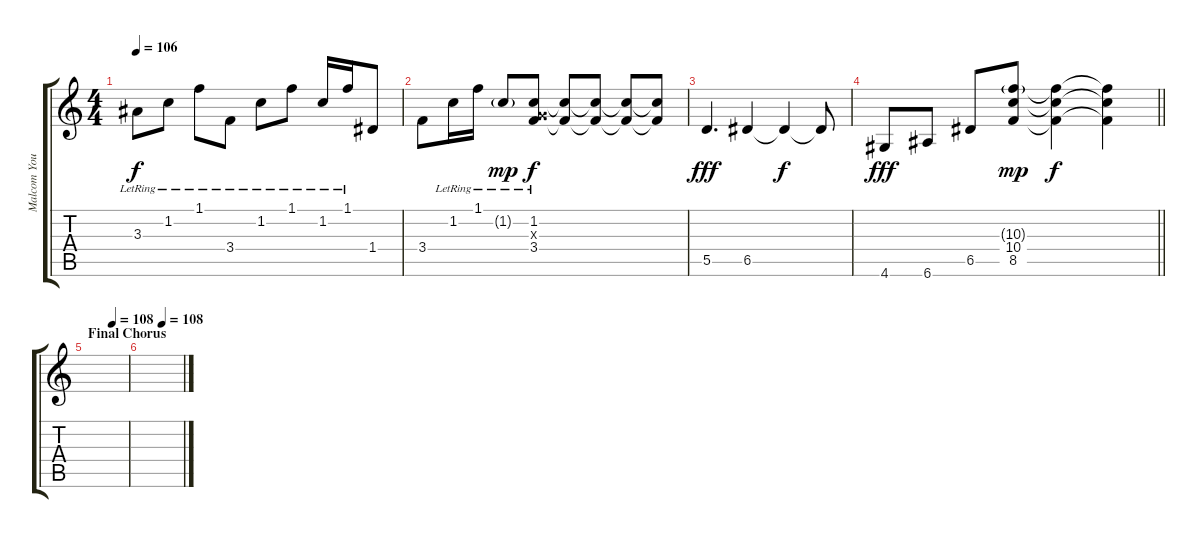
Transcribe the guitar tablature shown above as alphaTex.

\track ("Malcom Young Clean" "Malcom You") {instrument electricguitarclean}
\staff {score tabs}
\tuning (E4 B3 G3 D3 A2 E2) {hide}
\ts (4 4)
\tempo 106
\clef g2
\ks c
3.3{lr}.8{dy f} 1.2{lr}.8 1.1{lr}.8 3.4{lr}.8 1.2{lr}.8 1.1{lr}.8 1.2{lr}.16 1.1{lr}.16 1.4.8 |
3.4.8 1.2{lr}.16 1.1{lr}.16 1.2{g lr}.8{dy mp} (1.2{lr} 0.3{x} 3.4).8{dy f} (1.2{t} 3.4{t}).8 (1.2{t} 3.4{t}).8 (1.2{t} 3.4{t}).8 (1.2{t} 3.4{t}).8 |
5.5.4{d dy fff} 6.5.4 6.5{t}.4{dy f} 6.5{t}.8 |
\barLineRight lightlight
4.6.8{dy fff} 6.6.8 6.5.8 (10.3{g} 10.4 8.5).8{dy mp} (10.3{t} 10.4{t} 8.5{t}).4{dy f} (10.3{t} 10.4{t} 8.5{t}).4 |
\section ("" "Final Chorus")
\tempo (108 0.625)
|
\tempo (108 0.5)
